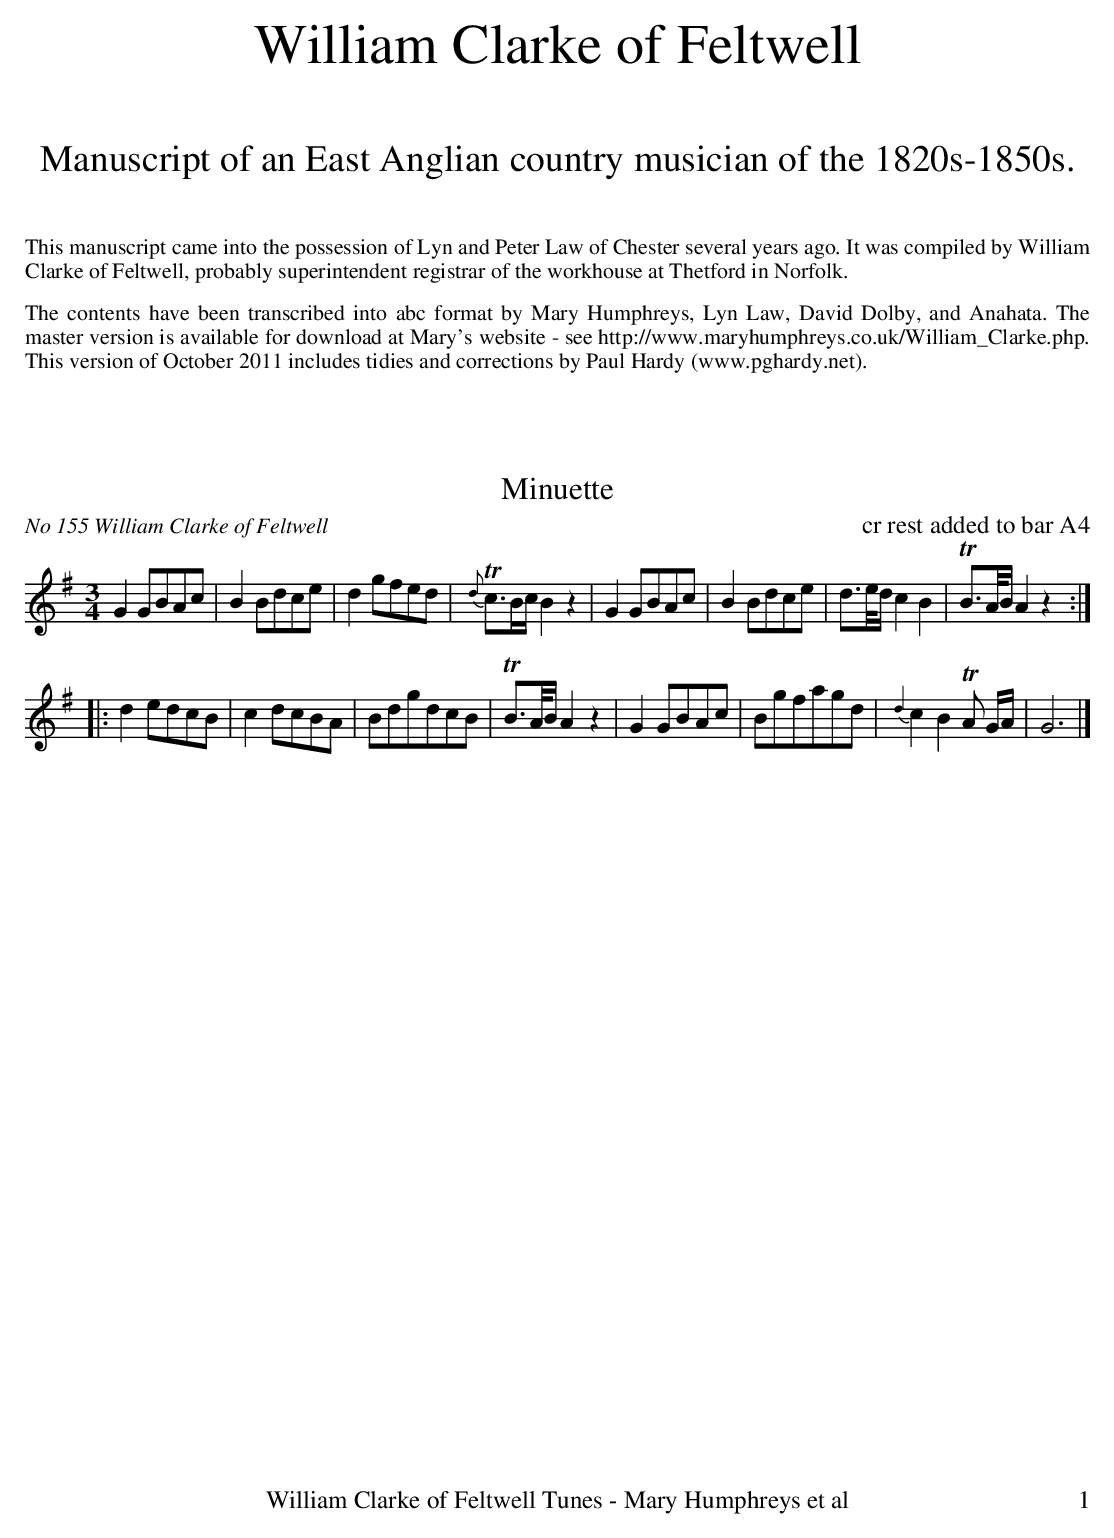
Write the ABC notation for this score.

X:1
T:Minuette
O:No 155 William Clarke of Feltwell
M:3/4
L:1/8
K:G
G2 GBAc|B2 Bdce|d2 gfed|{d}!trill!c>Bc/ B2z2|G2 GBAc|B2 Bdce|d>e/d/ c2 B2|!trill!B>A/B/ A2 z2:|
|:d2 edcB|c2 dcBA|BdgdcB|!trill! B>A/B/A2z2|G2 GBAc|Bgfagd|{d2}c2 B2 !trill!A G/A/|G6|]
